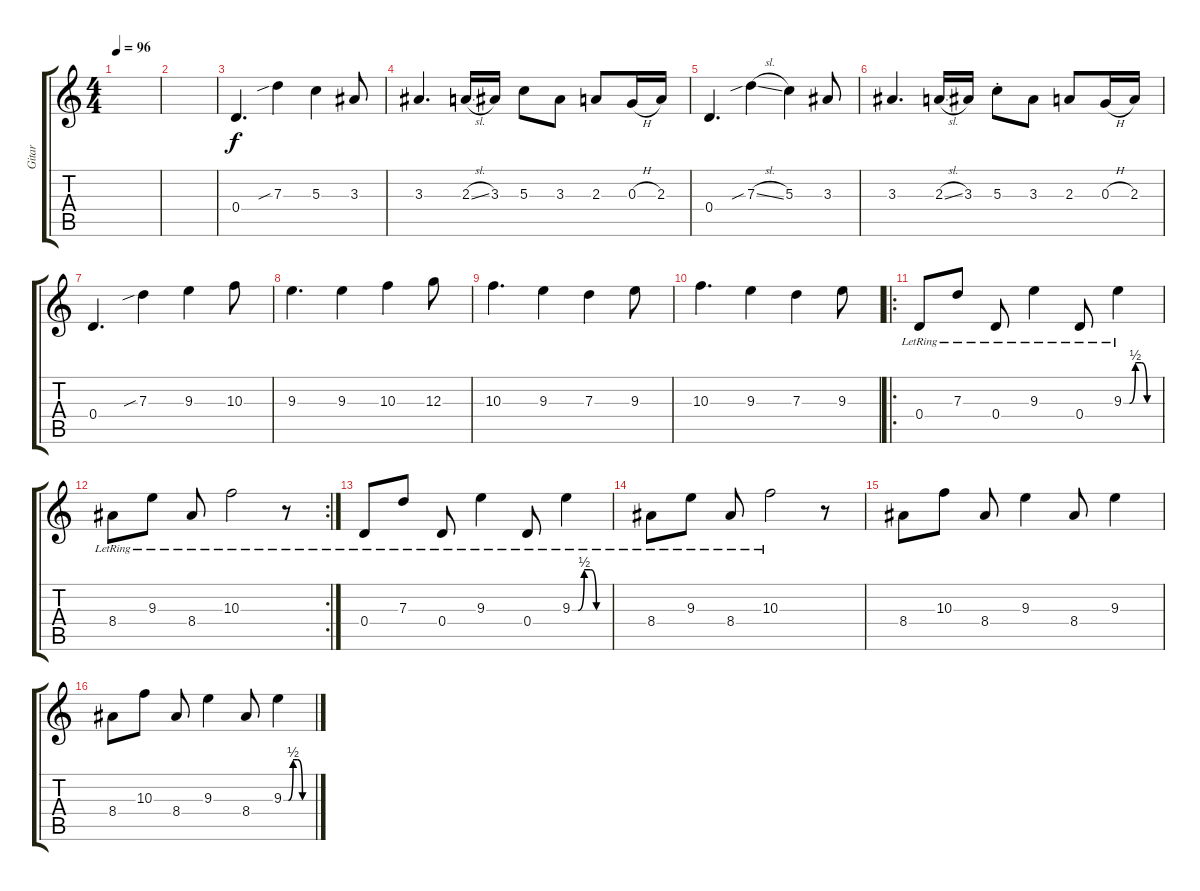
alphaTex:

\track ("Gitar " "Gitar ") {instrument electricguitarjazz}
\staff {score tabs}
\tuning (E4 B3 G3 D3 A2 E2) {hide}
\ts (4 4)
\tempo 96
\clef g2
\ks c
|
|
0.4.4{d} 7.3{sib}.4 5.3.4 3.3.8 |
3.3.4{d} 2.3{sl}.16 3.3.16 5.3.8 3.3.8 2.3.8 0.3{h}.16 2.3.16 |
0.4.4{d} 7.3{sib sl}.4 5.3.4 3.3.8 |
3.3.4{d} 2.3{sl}.16 3.3.16 5.3{st}.8 3.3.8 2.3.8 0.3{h}.16 2.3.16 |
0.4.4{d} 7.3{sib}.4 9.3.4 10.3.8 |
9.3.4{d} 9.3.4 10.3.4 12.3.8 |
10.3.4{d} 9.3.4 7.3.4 9.3.8 |
10.3.4{d} 9.3.4 7.3.4 9.3.8 |
\ro
0.4{lr}.8 7.3{lr}.8 0.4{lr}.8 9.3{lr}.4 0.4{lr}.8 9.3{be (custom 0 0 10 0 20 2 30 2 40 0 60 0) lr}.4 |
\rc 2
8.4{lr}.8 9.3{lr}.8 8.4{lr}.8 10.3{lr}.2 r.8 |
0.4{lr}.8 7.3{lr}.8 0.4{lr}.8 9.3{lr}.4 0.4{lr}.8 9.3{be (custom 0 0 10 0 20 2 30 2 40 0 60 0) lr}.4 |
8.4{lr}.8 9.3{lr}.8 8.4{lr}.8 10.3{lr}.2 r.8 |
8.4.8 10.3.8 8.4.8 9.3.4 8.4.8 9.3.4 |
8.4.8 10.3.8 8.4.8 9.3.4 8.4.8 9.3{be (custom 0 0 10 0 20 2 30 2 40 0 60 0)}.4
